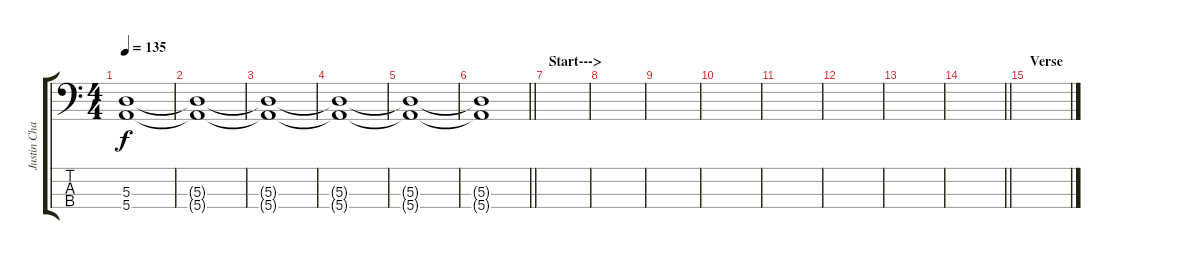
\track ("Justin Chandellor" "Justin Cha") {instrument electricbasspick}
\staff {score tabs}
\tuning (G2 D2 A1 E1) {hide}
\ts (4 4)
\tempo 135
\clef f4
\ks c
(5.3 5.4).1{dy f} |
(5.3{t} 5.4{t}).1 |
(5.3{t} 5.4{t}).1 |
(5.3{t} 5.4{t}).1 |
(5.3{t} 5.4{t}).1 |
\barLineRight lightlight
(5.3{t} 5.4{t}).1 |
\section ("" "Start--->")
|
|
|
|
|
|
|
\barLineRight lightlight
|
\section ("" "Verse")
